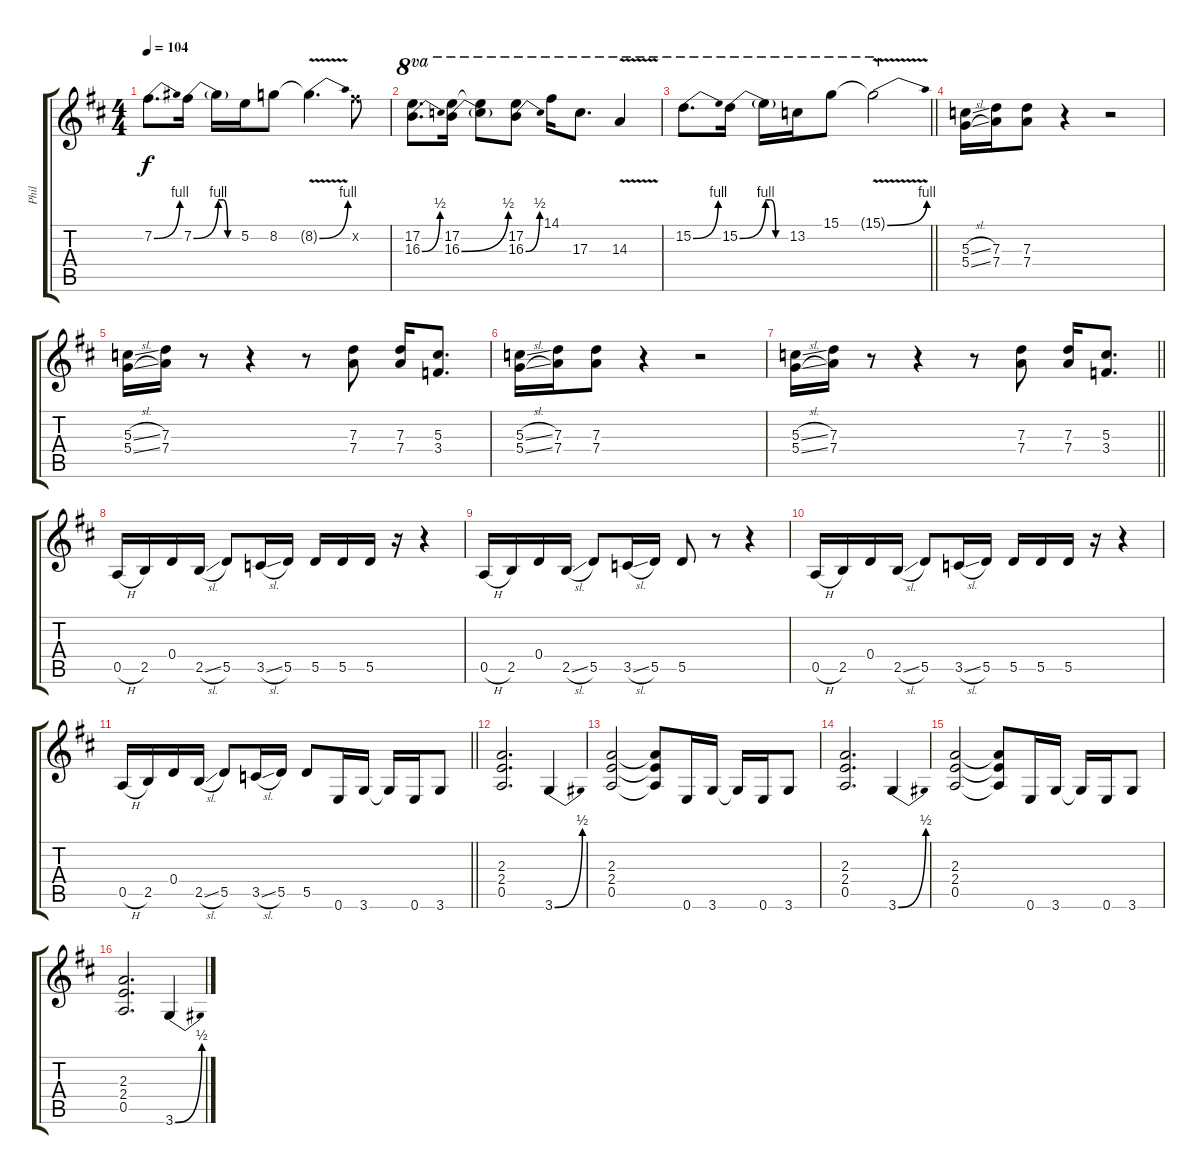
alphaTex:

\track ("Phil" "Phil") {instrument distortionguitar}
\staff {score tabs}
\tuning (E4 B3 G3 D3 A2 E2) {hide}
\ts (4 4)
\tempo 104
\clef g2
\ks d
7.2{be (bend 0 0 60 4)}.8{d dy f} 7.2{be (bend 0 0 60 4)}.16 7.2{be (custom 0 4 15 4 30 0 60 0) t}.16 5.2.16 8.2.8 8.2{be (bend 0 0 60 4) v t}.4{d} 7.2{x}.8 |
(17.2 16.3{be (bend 0 0 60 2)}).8{d ot 8va} (17.2 16.3{be (bend 0 0 60 2)}).16{ot 8va} (17.2{t} 16.3{t}).8{ot 8va} (17.2 16.3{be (bend 0 0 60 2)}).8{ot 8va} 14.1.16{ot 8va} 17.3.8{d ot 8va} 14.3{v}.4{ot 8va} |
\barLineRight lightlight
15.2{be (bend 0 0 60 4)}.8{d ot 8va} 15.2{be (bend 0 0 60 4)}.16{ot 8va} 15.2{be (custom 0 4 15 4 30 0 60 0) t}.16{ot 8va} 13.2.16{ot 8va} 15.1.8{ot 8va} 15.1{be (bend 0 0 60 4) v t}.2{ot 8va} |
(5.3{sl} 5.4{sl}).16 (7.3 7.4).16 (7.3 7.4).8 r.4 r.2 |
(5.3{sl} 5.4{sl}).16 (7.3 7.4).16 r.8 r.4 r.8 (7.3 7.4).8 (7.3 7.4).16 (5.3 3.4).8{d} |
(5.3{sl} 5.4{sl}).16 (7.3 7.4).16 (7.3 7.4).8 r.4 r.2 |
\barLineRight lightlight
(5.3{sl} 5.4{sl}).16 (7.3 7.4).16 r.8 r.4 r.8 (7.3 7.4).8 (7.3 7.4).16 (5.3 3.4).8{d} |
0.5{h}.16 2.5.16 0.4.16 2.5{sl}.16 5.5.8 3.5{sl}.16 5.5.16 5.5.16 5.5.16 5.5.16 r.16 r.4 |
0.5{h}.16 2.5.16 0.4.16 2.5{sl}.16 5.5.8 3.5{sl}.16 5.5.16 5.5.8 r.8 r.4 |
0.5{h}.16 2.5.16 0.4.16 2.5{sl}.16 5.5.8 3.5{sl}.16 5.5.16 5.5.16 5.5.16 5.5.16 r.16 r.4 |
\barLineRight lightlight
0.5{h}.16 2.5.16 0.4.16 2.5{sl}.16 5.5.8 3.5{sl}.16 5.5.16 5.5.8 0.6.16 3.6.16 3.6{t}.16 0.6.16 3.6.8 |
(2.3 2.4 0.5).2{d} 3.6{be (bend 0 0 60 2)}.4 |
(2.3 2.4 0.5).2 (2.3{t} 2.4{t} 0.5{t}).8 0.6.16 3.6.16 3.6{t}.16 0.6.16 3.6.8 |
(2.3 2.4 0.5).2{d} 3.6{be (bend 0 0 60 2)}.4 |
(2.3 2.4 0.5).2 (2.3{t} 2.4{t} 0.5{t}).8 0.6.16 3.6.16 3.6{t}.16 0.6.16 3.6.8 |
(2.3 2.4 0.5).2{d} 3.6{be (bend 0 0 60 2)}.4
